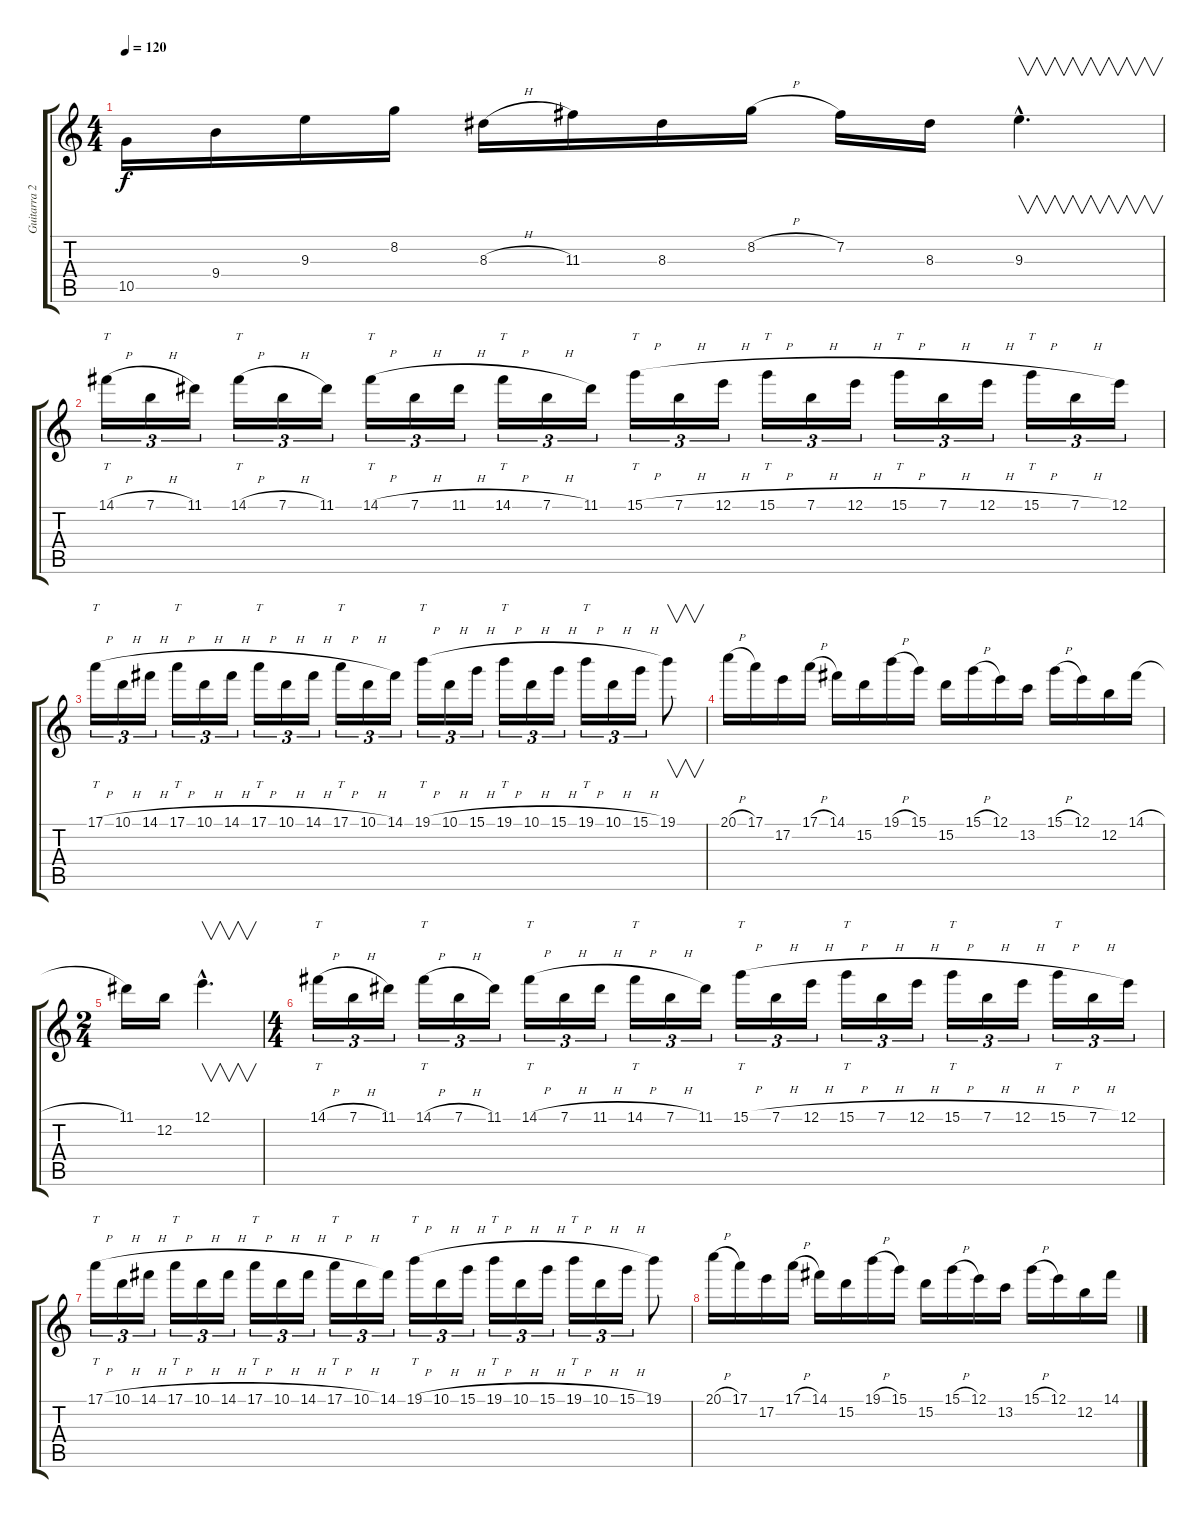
\track ("Guitarra 2 - Solo" "Guitarra 2") {instrument overdrivenguitar}
\staff {score tabs}
\tuning (E4 B3 G3 D3 A2 E2) {hide}
\ts (4 4)
\tempo 120
\clef g2
\ks c
10.5.16{dy f} 9.4.16 9.3.16 8.2.16 8.3{h}.16 11.3.16 8.3.16 8.2{h}.16 7.2.16 8.3.16 9.3{hac}.4{v d} |
14.1{h}.16{tt tu (3 2)} 7.1{h}.16{tu (3 2)} 11.1.16{tu (3 2)} 14.1{h}.16{tt tu (3 2)} 7.1{h}.16{tu (3 2)} 11.1.16{tu (3 2)} 14.1{h}.16{tt tu (3 2)} 7.1{h}.16{tu (3 2)} 11.1{h}.16{tu (3 2)} 14.1{h}.16{tt tu (3 2)} 7.1{h}.16{tu (3 2)} 11.1.16{tu (3 2)} 15.1{h}.16{tt tu (3 2)} 7.1{h}.16{tu (3 2)} 12.1{h}.16{tu (3 2)} 15.1{h}.16{tt tu (3 2)} 7.1{h}.16{tu (3 2)} 12.1{h}.16{tu (3 2)} 15.1{h}.16{tt tu (3 2)} 7.1{h}.16{tu (3 2)} 12.1{h}.16{tu (3 2)} 15.1{h}.16{tt tu (3 2)} 7.1{h}.16{tu (3 2)} 12.1.16{tu (3 2)} |
17.1{h}.16{tt tu (3 2)} 10.1{h}.16{tu (3 2)} 14.1{h}.16{tu (3 2)} 17.1{h}.16{tt tu (3 2)} 10.1{h}.16{tu (3 2)} 14.1{h}.16{tu (3 2)} 17.1{h}.16{tt tu (3 2)} 10.1{h}.16{tu (3 2)} 14.1{h}.16{tu (3 2)} 17.1{h}.16{tt tu (3 2)} 10.1{h}.16{tu (3 2)} 14.1.16{tu (3 2)} 19.1{h}.16{tt tu (3 2)} 10.1{h}.16{tu (3 2)} 15.1{h}.16{tu (3 2)} 19.1{h}.16{tt tu (3 2)} 10.1{h}.16{tu (3 2)} 15.1{h}.16{tu (3 2)} 19.1{h}.16{tt tu (3 2)} 10.1{h}.16{tu (3 2)} 15.1{h}.16{tu (3 2)} 19.1.8{v} |
20.1{h}.16 17.1.16 17.2.16 17.1{h}.16 14.1.16 15.2.16 19.1{h}.16 15.1.16 15.2.16 15.1{h}.16 12.1.16 13.2.16 15.1{h}.16 12.1.16 12.2.16 14.1{h}.16 |
\ts (2 4)
11.1.16 12.2.16 12.1{hac}.4{v d} |
\ts (4 4)
14.1{h}.16{tt tu (3 2)} 7.1{h}.16{tu (3 2)} 11.1.16{tu (3 2)} 14.1{h}.16{tt tu (3 2)} 7.1{h}.16{tu (3 2)} 11.1.16{tu (3 2)} 14.1{h}.16{tt tu (3 2)} 7.1{h}.16{tu (3 2)} 11.1{h}.16{tu (3 2)} 14.1{h}.16{tt tu (3 2)} 7.1{h}.16{tu (3 2)} 11.1.16{tu (3 2)} 15.1{h}.16{tt tu (3 2)} 7.1{h}.16{tu (3 2)} 12.1{h}.16{tu (3 2)} 15.1{h}.16{tt tu (3 2)} 7.1{h}.16{tu (3 2)} 12.1{h}.16{tu (3 2)} 15.1{h}.16{tt tu (3 2)} 7.1{h}.16{tu (3 2)} 12.1{h}.16{tu (3 2)} 15.1{h}.16{tt tu (3 2)} 7.1{h}.16{tu (3 2)} 12.1.16{tu (3 2)} |
17.1{h}.16{tt tu (3 2)} 10.1{h}.16{tu (3 2)} 14.1{h}.16{tu (3 2)} 17.1{h}.16{tt tu (3 2)} 10.1{h}.16{tu (3 2)} 14.1{h}.16{tu (3 2)} 17.1{h}.16{tt tu (3 2)} 10.1{h}.16{tu (3 2)} 14.1{h}.16{tu (3 2)} 17.1{h}.16{tt tu (3 2)} 10.1{h}.16{tu (3 2)} 14.1.16{tu (3 2)} 19.1{h}.16{tt tu (3 2)} 10.1{h}.16{tu (3 2)} 15.1{h}.16{tu (3 2)} 19.1{h}.16{tt tu (3 2)} 10.1{h}.16{tu (3 2)} 15.1{h}.16{tu (3 2)} 19.1{h}.16{tt tu (3 2)} 10.1{h}.16{tu (3 2)} 15.1{h}.16{tu (3 2)} 19.1.8 |
20.1{h}.16 17.1.16 17.2.16 17.1{h}.16 14.1.16 15.2.16 19.1{h}.16 15.1.16 15.2.16 15.1{h}.16 12.1.16 13.2.16 15.1{h}.16 12.1.16 12.2.16 14.1{h}.16
